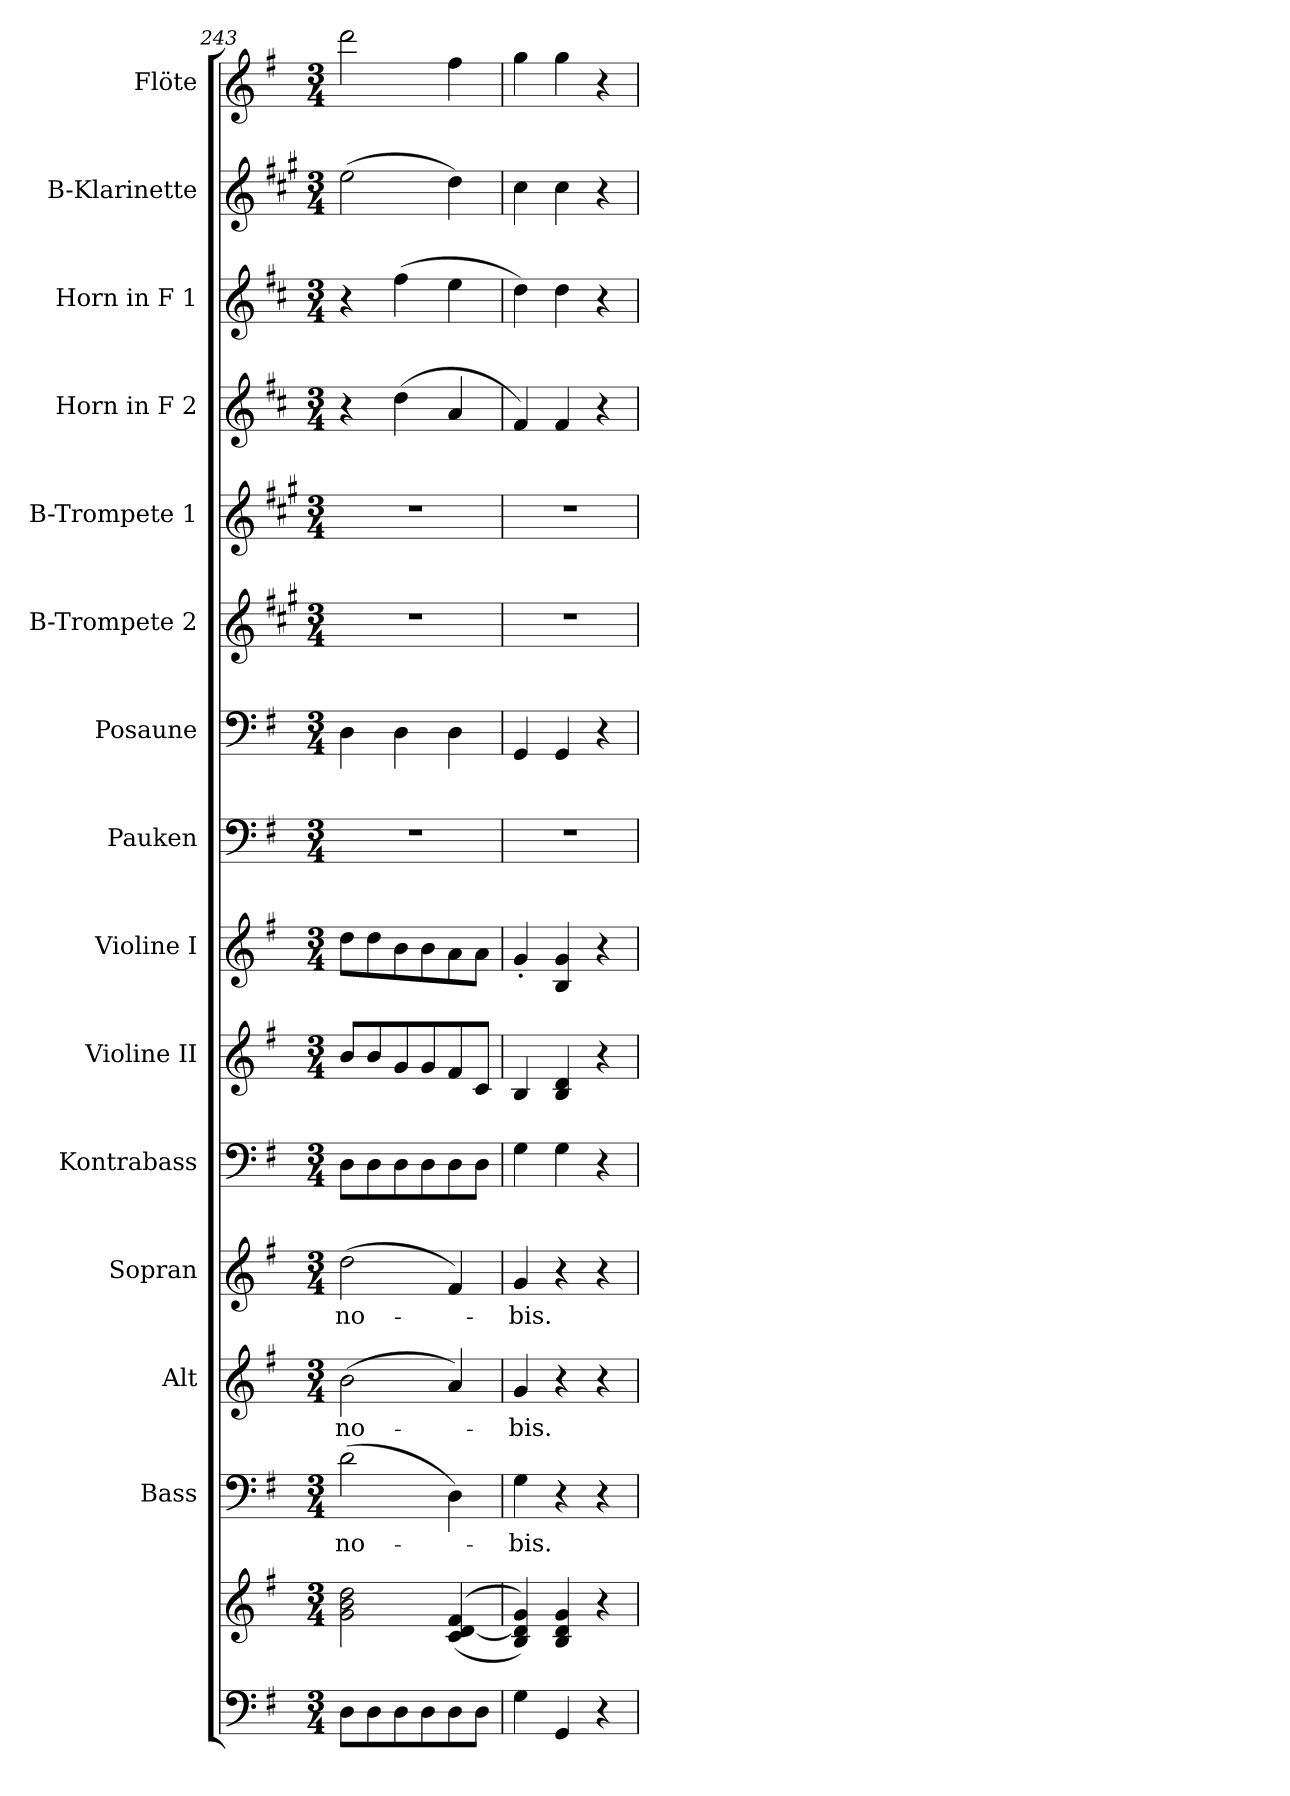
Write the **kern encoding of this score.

**kern	**kern	**kern	**text	**kern	**text	**kern	**text	**kern	**kern	**kern	**kern	**kern	**kern	**kern	**kern	**kern	**kern	**kern
*part15	*part15	*part14	*part14	*part13	*part13	*part12	*part12	*part11	*part10	*part9	*part8	*part7	*part6	*part5	*part4	*part3	*part2	*part1
*staff16	*staff15	*staff14	*staff14	*staff13	*staff13	*staff12	*staff12	*staff11	*staff10	*staff9	*staff8	*staff7	*staff6	*staff5	*staff4	*staff3	*staff2	*staff1
*	*	*I"Bass	*	*I"Alt	*	*I"Sopran	*	*I"Kontrabass	*I"Violine II	*I"Violine I	*I"Pauken	*I"Posaune	*I"B-Trompete 2	*I"B-Trompete 1	*I"Horn in F 2	*I"Horn in F 1	*I"B-Klarinette	*I"Flöte
*	*	*I'B.	*	*I'A.	*	*I'S.	*	*I'Kb.	*I'Vl. II	*I'Vl. I	*I'Pk.	*I'Pos.	*I'B Trp. 2	*I'B Trp. 1	*	*	*I'B Kl.	*I'Fl.
*clefF4	*clefG2	*clefF4	*	*clefG2	*	*clefG2	*	*clefF4	*clefG2	*clefG2	*clefF4	*clefF4	*clefG2	*clefG2	*clefG2	*clefG2	*clefG2	*clefG2
*	*	*	*	*	*	*	*	*ITrd7c12	*	*	*	*	*ITrd1c2	*ITrd1c2	*ITrd4c7	*ITrd4c7	*ITrd1c2	*
*k[f#]	*k[f#]	*k[f#]	*	*k[f#]	*	*k[f#]	*	*k[f#]	*k[f#]	*k[f#]	*k[f#]	*k[f#]	*k[f#]	*k[f#]	*k[f#]	*k[f#]	*k[f#]	*k[f#]
*G:	*G:	*G:	*	*G:	*	*G:	*	*G:	*G:	*G:	*G:	*G:	*G:	*G:	*G:	*G:	*G:	*G:
*M3/4	*M3/4	*M3/4	*	*M3/4	*	*M3/4	*	*M3/4	*M3/4	*M3/4	*M3/4	*M3/4	*M3/4	*M3/4	*M3/4	*M3/4	*M3/4	*M3/4
=243	=243	=243	=243	=243	=243	=243	=243	=243	=243	=243	=243	=243	=243	=243	=243	=243	=243	=243
!	!	!	!LO:LY:b	!	!LO:LY:b	!	!LO:LY:b	!	!	!	!	!	!	!	!	!	!	!
8D\L	2g\ 2b\ 2dd\	(>2d\	no-	(>2b\	no-	(>2dd\	no-	8DD\L	8b/L	8dd\L	2.r	4D\	2.r	2.r	4r	4r	(>2dd\	2ddd\
8D\	.	.	.	.	.	.	.	8DD\	8b/	8dd\	.	.	.	.	.	.	.	.
8D\	.	.	.	.	.	.	.	8DD\	8g/	8b\	.	4D\	.	.	(>4g\	(>4b\	.	.
8D\	.	.	.	.	.	.	.	8DD\	8g/	8b\	.	.	.	.	.	.	.	.
8D\	((<4c/ [4d/ 4f#/	4D\)	.	4a/)	.	4f#/)	.	8DD\	8f#/	8a\	.	4D\	.	.	4d/	4a\	4cc\)	4ff#\
8D\J	.	.	.	.	.	.	.	8DD\J	8c/J	8a\J	.	.	.	.	.	.	.	.
=244	=244	=244	=244	=244	=244	=244	=244	=244	=244	=244	=244	=244	=244	=244	=244	=244	=244	=244
!	!	!	!LO:LY:b	!	!LO:LY:b	!	!LO:LY:b	!	!	!	!	!	!	!	!	!	!	!
4G\	4B/ 4d/] 4g/))	4G\	-bis.	4g/	-bis.	4g/	-bis.	4GG\	4B/	4g'</	2.r	4GG/	2.r	2.r	4B/)	4g\)	4b\	4gg\
4GG/	4B/ 4d/ 4g/	4r	.	4r	.	4r	.	4GG\	4B/ 4d/	4B/ 4g/	.	4GG/	.	.	4B/	4g\	4b\	4gg\
4r	4r	4r	.	4r	.	4r	.	4r	4r	4r	.	4r	.	.	4r	4r	4r	4r
=	=	=	=	=	=	=	=	=	=	=	=	=	=	=	=	=	=	=
*-	*-	*-	*-	*-	*-	*-	*-	*-	*-	*-	*-	*-	*-	*-	*-	*-	*-	*-
